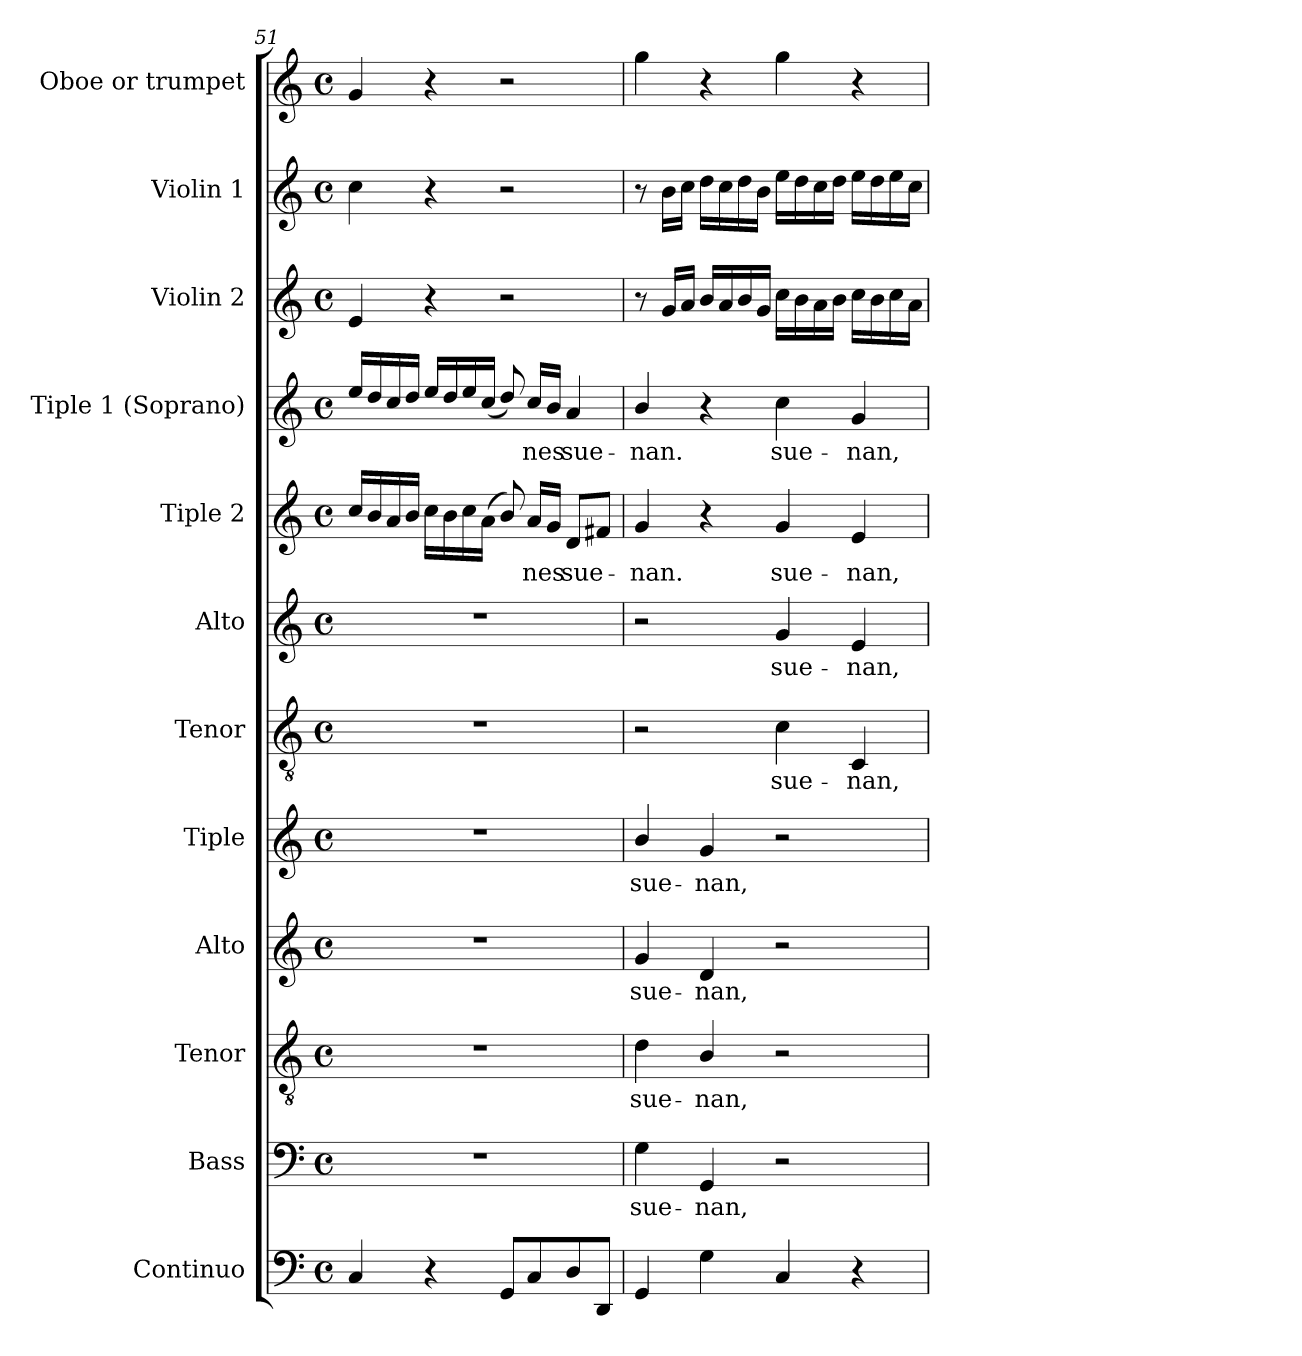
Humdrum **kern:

**kern	**kern	**text	**kern	**text	**kern	**text	**kern	**text	**kern	**text	**kern	**text	**kern	**text	**kern	**text	**kern	**kern	**kern
*part12	*part11	*part11	*part10	*part10	*part9	*part9	*part8	*part8	*part7	*part7	*part6	*part6	*part5	*part5	*part4	*part4	*part3	*part2	*part1
*staff12	*staff11	*staff11	*staff10	*staff10	*staff9	*staff9	*staff8	*staff8	*staff7	*staff7	*staff6	*staff6	*staff5	*staff5	*staff4	*staff4	*staff3	*staff2	*staff1
*I"Continuo	*I"Bass	*	*I"Tenor	*	*I"Alto	*	*I"Tiple	*	*I"Tenor	*	*I"Alto	*	*I"Tiple 2	*	*I"Tiple 1 (Soprano)	*	*I"Violin 2	*I"Violin 1	*I"Oboe or trumpet
*	*I'B.	*	*I'T.	*	*I'A.	*	*	*	*I'T.	*	*I'A.	*	*	*	*I'S1.	*	*I'Vln. 2	*I'Vln. 1	*I'Ob.
*clefF4	*clefF4	*	*clefGv2	*	*clefG2	*	*clefG2	*	*clefGv2	*	*clefG2	*	*clefG2	*	*clefG2	*	*clefG2	*clefG2	*clefG2
*	*	*	*ITrd7c12	*	*	*	*	*	*ITrd7c12	*	*	*	*	*	*	*	*	*	*
*k[]	*k[]	*	*k[]	*	*k[]	*	*k[]	*	*k[]	*	*k[]	*	*k[]	*	*k[]	*	*k[]	*k[]	*k[]
*C:	*C:	*	*C:	*	*C:	*	*C:	*	*C:	*	*C:	*	*C:	*	*C:	*	*C:	*C:	*C:
*M4/4	*M4/4	*	*M4/4	*	*M4/4	*	*M4/4	*	*M4/4	*	*M4/4	*	*M4/4	*	*M4/4	*	*M4/4	*M4/4	*M4/4
*met(c)	*met(c)	*	*met(c)	*	*met(c)	*	*met(c)	*	*met(c)	*	*met(c)	*	*met(c)	*	*met(c)	*	*met(c)	*met(c)	*met(c)
=51	=51	=51	=51	=51	=51	=51	=51	=51	=51	=51	=51	=51	=51	=51	=51	=51	=51	=51	=51
4Ci/	1r	.	1r	.	1r	.	1r	.	1r	.	1r	.	16cci/LL	.	16eei/LL	.	4ei/	4cci\	4gi/
.	.	.	.	.	.	.	.	.	.	.	.	.	16bi/	.	16ddi/	.	.	.	.
.	.	.	.	.	.	.	.	.	.	.	.	.	16ai/	.	16cci/	.	.	.	.
.	.	.	.	.	.	.	.	.	.	.	.	.	16bi/JJ	.	16ddi/JJ	.	.	.	.
4r	.	.	.	.	.	.	.	.	.	.	.	.	16cci\LL	.	16eei/LL	.	4r	4r	4r
.	.	.	.	.	.	.	.	.	.	.	.	.	16bi\	.	16ddi/	.	.	.	.
.	.	.	.	.	.	.	.	.	.	.	.	.	16cci\	.	16eei/	.	.	.	.
.	.	.	.	.	.	.	.	.	.	.	.	.	(16ai\JJ	.	(16cci/JJ	.	.	.	.
8GGi/L	.	.	.	.	.	.	.	.	.	.	.	.	8bi/)	.	8ddi/)	.	2r	2r	2r
!	!	!	!	!	!	!	!	!	!	!	!	!	!	!LO:LY:b:color=#000000	!	!	!	!	!
!	!	!	!	!	!	!	!	!	!	!	!	!	!	!	!	!LO:LY:b:color=#000000	!	!	!
8Ci/	.	.	.	.	.	.	.	.	.	.	.	.	16ai/LL	-nes	16cci/LL	-nes	.	.	.
.	.	.	.	.	.	.	.	.	.	.	.	.	16gi/JJ	.	16bi/JJ	.	.	.	.
!	!	!	!	!	!	!	!	!	!	!	!	!	!	!LO:LY:b:color=#000000	!	!	!	!	!
!	!	!	!	!	!	!	!	!	!	!	!	!	!	!	!	!LO:LY:b:color=#000000	!	!	!
8Di/	.	.	.	.	.	.	.	.	.	.	.	.	8di/L	sue-	4ai/	sue-	.	.	.
8DDi/J	.	.	.	.	.	.	.	.	.	.	.	.	8f#Xi/J	.	.	.	.	.	.
!!LO:PB:g=z
=52	=52	=52	=52	=52	=52	=52	=52	=52	=52	=52	=52	=52	=52	=52	=52	=52	=52	=52	=52
!	!	!LO:LY:b:color=#000000	!	!	!	!	!	!	!	!	!	!	!	!	!	!	!	!	!
!	!	!	!	!LO:LY:b:color=#000000	!	!	!	!	!	!	!	!	!	!	!	!	!	!	!
!	!	!	!	!	!	!LO:LY:b:color=#000000	!	!	!	!	!	!	!	!	!	!	!	!	!
!	!	!	!	!	!	!	!	!LO:LY:b:color=#000000	!	!	!	!	!	!	!	!	!	!	!
!	!	!	!	!	!	!	!	!	!	!	!	!	!	!LO:LY:b:color=#000000	!	!	!	!	!
!	!	!	!	!	!	!	!	!	!	!	!	!	!	!	!	!LO:LY:b:color=#000000	!	!	!
4GGi/	4Gi\	sue-	4Di\	sue-	4gi/	sue-	4bi/	sue-	2r	.	2r	.	4gi/	-nan.	4bi/	-nan.	8r	8r	4ggi\
.	.	.	.	.	.	.	.	.	.	.	.	.	.	.	.	.	16gi/LL	16bi\LL	.
.	.	.	.	.	.	.	.	.	.	.	.	.	.	.	.	.	16ai/JJ	16cci\JJ	.
!	!	!LO:LY:b:color=#000000	!	!	!	!	!	!	!	!	!	!	!	!	!	!	!	!	!
!	!	!	!	!LO:LY:b:color=#000000	!	!	!	!	!	!	!	!	!	!	!	!	!	!	!
!	!	!	!	!	!	!LO:LY:b:color=#000000	!	!	!	!	!	!	!	!	!	!	!	!	!
!	!	!	!	!	!	!	!	!LO:LY:b:color=#000000	!	!	!	!	!	!	!	!	!	!	!
4Gi\	4GGi/	-nan,	4BBi/	-nan,	4di/	-nan,	4gi/	-nan,	.	.	.	.	4r	.	4r	.	16bi/LL	16ddi\LL	4r
.	.	.	.	.	.	.	.	.	.	.	.	.	.	.	.	.	16ai/	16cci\	.
.	.	.	.	.	.	.	.	.	.	.	.	.	.	.	.	.	16bi/	16ddi\	.
.	.	.	.	.	.	.	.	.	.	.	.	.	.	.	.	.	16gi/JJ	16bi\JJ	.
!	!	!	!	!	!	!	!	!	!	!LO:LY:b:color=#000000	!	!	!	!	!	!	!	!	!
!	!	!	!	!	!	!	!	!	!	!	!	!LO:LY:b:color=#000000	!	!	!	!	!	!	!
!	!	!	!	!	!	!	!	!	!	!	!	!	!	!LO:LY:b:color=#000000	!	!	!	!	!
!	!	!	!	!	!	!	!	!	!	!	!	!	!	!	!	!LO:LY:b:color=#000000	!	!	!
4Ci/	2r	.	2r	.	2r	.	2r	.	4Ci\	sue-	4gi/	sue-	4gi/	sue-	4cci\	sue-	16cci\LL	16eei\LL	4ggi\
.	.	.	.	.	.	.	.	.	.	.	.	.	.	.	.	.	16bi\	16ddi\	.
.	.	.	.	.	.	.	.	.	.	.	.	.	.	.	.	.	16ai\	16cci\	.
.	.	.	.	.	.	.	.	.	.	.	.	.	.	.	.	.	16bi\JJ	16ddi\JJ	.
!	!	!	!	!	!	!	!	!	!	!LO:LY:b:color=#000000	!	!	!	!	!	!	!	!	!
!	!	!	!	!	!	!	!	!	!	!	!	!LO:LY:b:color=#000000	!	!	!	!	!	!	!
!	!	!	!	!	!	!	!	!	!	!	!	!	!	!LO:LY:b:color=#000000	!	!	!	!	!
!	!	!	!	!	!	!	!	!	!	!	!	!	!	!	!	!LO:LY:b:color=#000000	!	!	!
4r	.	.	.	.	.	.	.	.	4CCi/	-nan,	4ei/	-nan,	4ei/	-nan,	4gi/	-nan,	16cci\LL	16eei\LL	4r
.	.	.	.	.	.	.	.	.	.	.	.	.	.	.	.	.	16bi\	16ddi\	.
.	.	.	.	.	.	.	.	.	.	.	.	.	.	.	.	.	16cci\	16eei\	.
.	.	.	.	.	.	.	.	.	.	.	.	.	.	.	.	.	16ai\JJ	16cci\JJ	.
=	=	=	=	=	=	=	=	=	=	=	=	=	=	=	=	=	=	=	=
*-	*-	*-	*-	*-	*-	*-	*-	*-	*-	*-	*-	*-	*-	*-	*-	*-	*-	*-	*-
